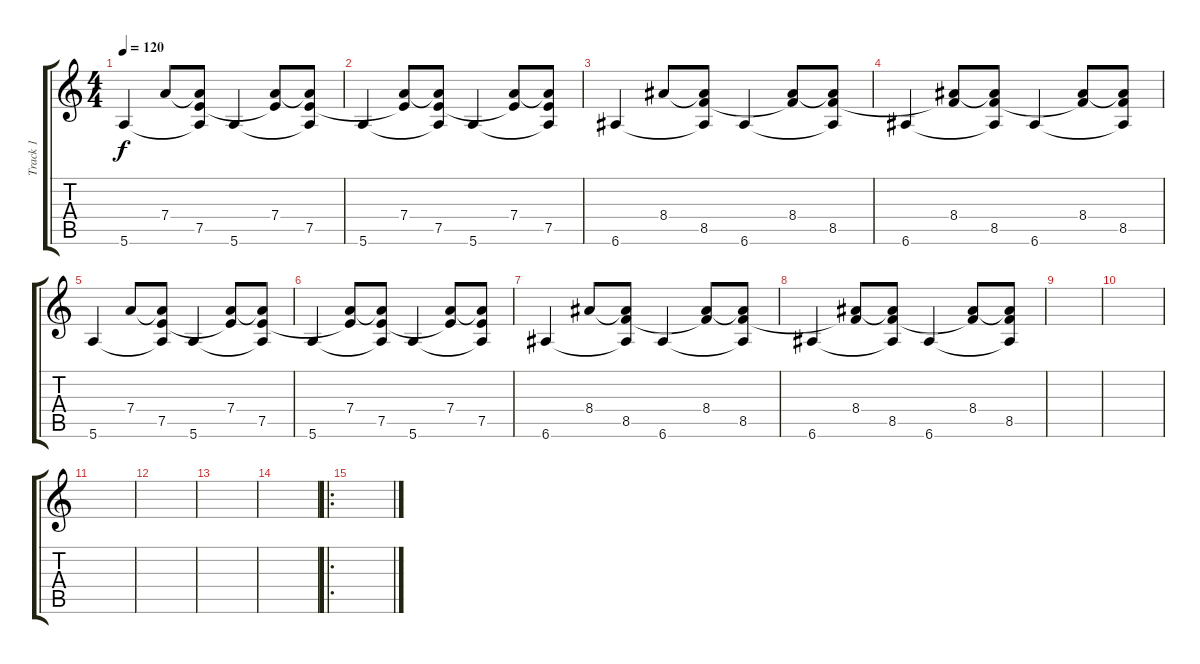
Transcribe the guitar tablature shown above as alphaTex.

\track ("Track 1" "Track 1") {instrument distortionguitar}
\staff {score tabs}
\tuning (E4 B3 G3 D3 A2 E2) {hide}
\ts (4 4)
\tempo 120
\clef g2
\ks c
5.6.4{dy f} 7.4.8 (7.4{t} 7.5 5.6{t}).8 5.6.4 (7.4 7.5{t}).8 (7.4{t} 7.5 5.6{t}).8 |
5.6.4 (7.4 7.5{t}).8 (7.4{t} 7.5 5.6{t}).8 5.6.4 (7.4 7.5{t}).8 (7.4{t} 7.5 5.6{t}).8 |
6.6.4 8.4.8 (8.4{t} 8.5 6.6{t}).8 6.6.4 (8.4 8.5{t}).8 (8.4{t} 8.5 6.6{t}).8 |
6.6.4 (8.4 8.5{t}).8 (8.4{t} 8.5 6.6{t}).8 6.6.4 (8.4 8.5{t}).8 (8.4{t} 8.5 6.6{t}).8 |
5.6.4 7.4.8 (7.4{t} 7.5 5.6{t}).8 5.6.4 (7.4 7.5{t}).8 (7.4{t} 7.5 5.6{t}).8 |
5.6.4 (7.4 7.5{t}).8 (7.4{t} 7.5 5.6{t}).8 5.6.4 (7.4 7.5{t}).8 (7.4{t} 7.5 5.6{t}).8 |
6.6.4 8.4.8 (8.4{t} 8.5 6.6{t}).8 6.6.4 (8.4 8.5{t}).8 (8.4{t} 8.5 6.6{t}).8 |
6.6.4 (8.4 8.5{t}).8 (8.4{t} 8.5 6.6{t}).8 6.6.4 (8.4 8.5{t}).8 (8.4{t} 8.5 6.6{t}).8 |
|
|
|
|
|
|
\ro
